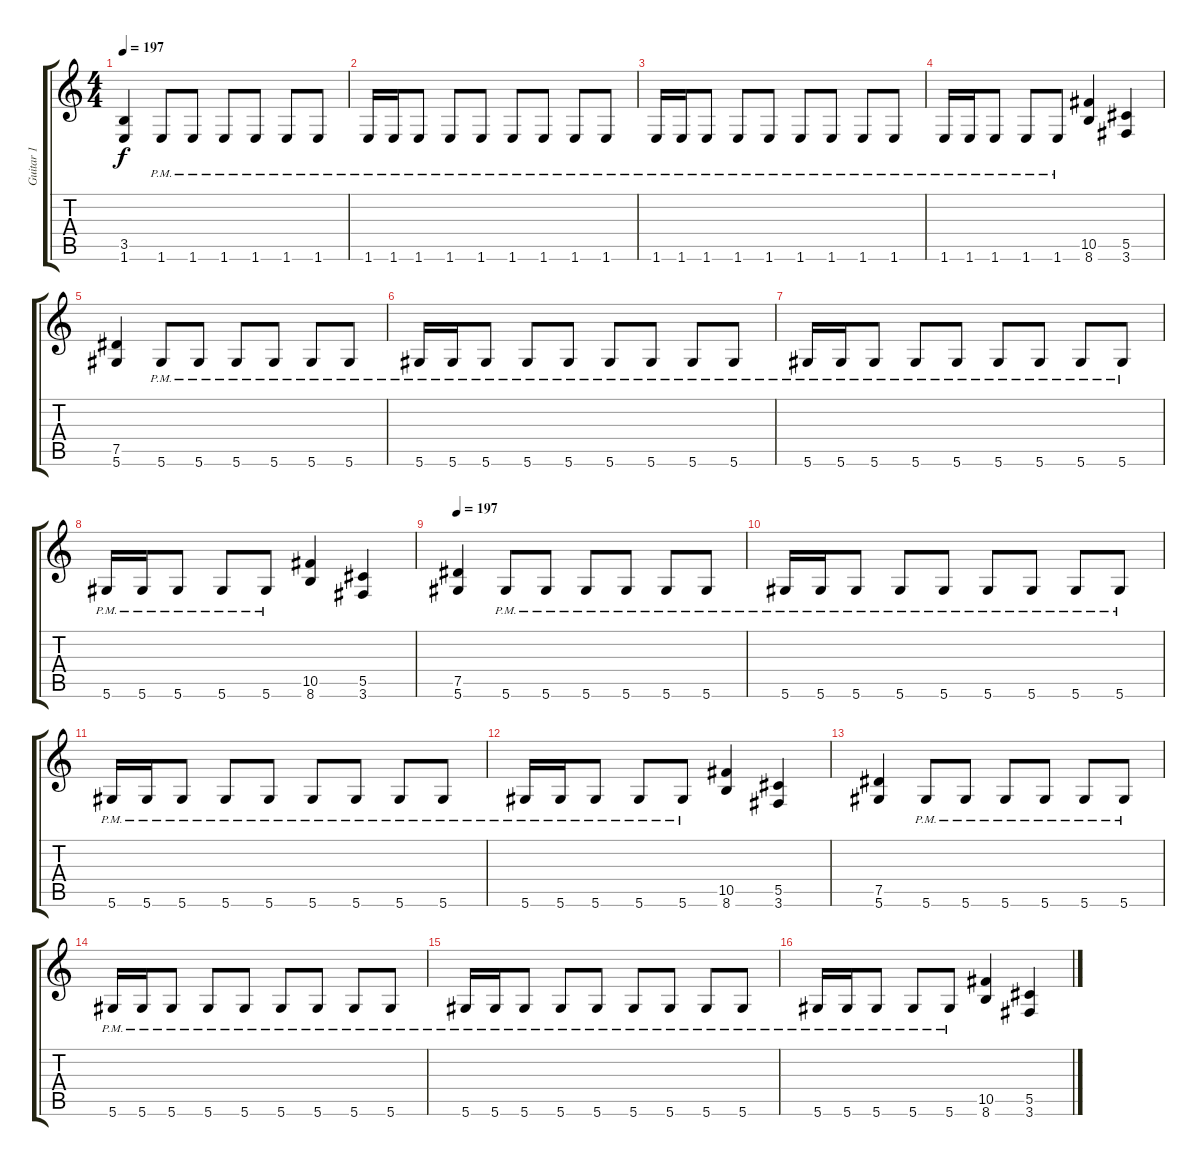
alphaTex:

\track ("Guitar 1" "Guitar 1") {instrument acousticguitarsteel}
\staff {score tabs}
\tuning (Eb4 Bb3 Gb3 Db3 Ab2 Eb2) {hide}
\ts (4 4)
\tempo 197
\clef g2
\ks c
(3.5 1.6).4{dy f} 1.6{pm}.8 1.6{pm}.8 1.6{pm}.8 1.6{pm}.8 1.6{pm}.8 1.6{pm}.8 |
1.6{pm}.16 1.6{pm}.16 1.6{pm}.8 1.6{pm}.8 1.6{pm}.8 1.6{pm}.8 1.6{pm}.8 1.6{pm}.8 1.6{pm}.8 |
1.6{pm}.16 1.6{pm}.16 1.6{pm}.8 1.6{pm}.8 1.6{pm}.8 1.6{pm}.8 1.6{pm}.8 1.6{pm}.8 1.6{pm}.8 |
1.6{pm}.16 1.6{pm}.16 1.6{pm}.8 1.6{pm}.8 1.6{pm}.8 (10.5 8.6).4 (5.5 3.6).4 |
(7.5 5.6).4 5.6{pm}.8 5.6{pm}.8 5.6{pm}.8 5.6{pm}.8 5.6{pm}.8 5.6{pm}.8 |
5.6{pm}.16 5.6{pm}.16 5.6{pm}.8 5.6{pm}.8 5.6{pm}.8 5.6{pm}.8 5.6{pm}.8 5.6{pm}.8 5.6{pm}.8 |
5.6{pm}.16 5.6{pm}.16 5.6{pm}.8 5.6{pm}.8 5.6{pm}.8 5.6{pm}.8 5.6{pm}.8 5.6{pm}.8 5.6{pm}.8 |
5.6{pm}.16 5.6{pm}.16 5.6{pm}.8 5.6{pm}.8 5.6{pm}.8 (10.5 8.6).4 (5.5 3.6).4 |
\tempo 197
(7.5 5.6).4{volume 16 balance 8 instrument distortionguitar} 5.6{pm}.8 5.6{pm}.8 5.6{pm}.8 5.6{pm}.8 5.6{pm}.8 5.6{pm}.8 |
5.6{pm}.16 5.6{pm}.16 5.6{pm}.8 5.6{pm}.8 5.6{pm}.8 5.6{pm}.8 5.6{pm}.8 5.6{pm}.8 5.6{pm}.8 |
5.6{pm}.16 5.6{pm}.16 5.6{pm}.8 5.6{pm}.8 5.6{pm}.8 5.6{pm}.8 5.6{pm}.8 5.6{pm}.8 5.6{pm}.8 |
5.6{pm}.16 5.6{pm}.16 5.6{pm}.8 5.6{pm}.8 5.6{pm}.8 (10.5 8.6).4 (5.5 3.6).4 |
(7.5 5.6).4 5.6{pm}.8 5.6{pm}.8 5.6{pm}.8 5.6{pm}.8 5.6{pm}.8 5.6{pm}.8 |
5.6{pm}.16 5.6{pm}.16 5.6{pm}.8 5.6{pm}.8 5.6{pm}.8 5.6{pm}.8 5.6{pm}.8 5.6{pm}.8 5.6{pm}.8 |
5.6{pm}.16 5.6{pm}.16 5.6{pm}.8 5.6{pm}.8 5.6{pm}.8 5.6{pm}.8 5.6{pm}.8 5.6{pm}.8 5.6{pm}.8 |
5.6{pm}.16 5.6{pm}.16 5.6{pm}.8 5.6{pm}.8 5.6{pm}.8 (10.5 8.6).4 (5.5 3.6).4
